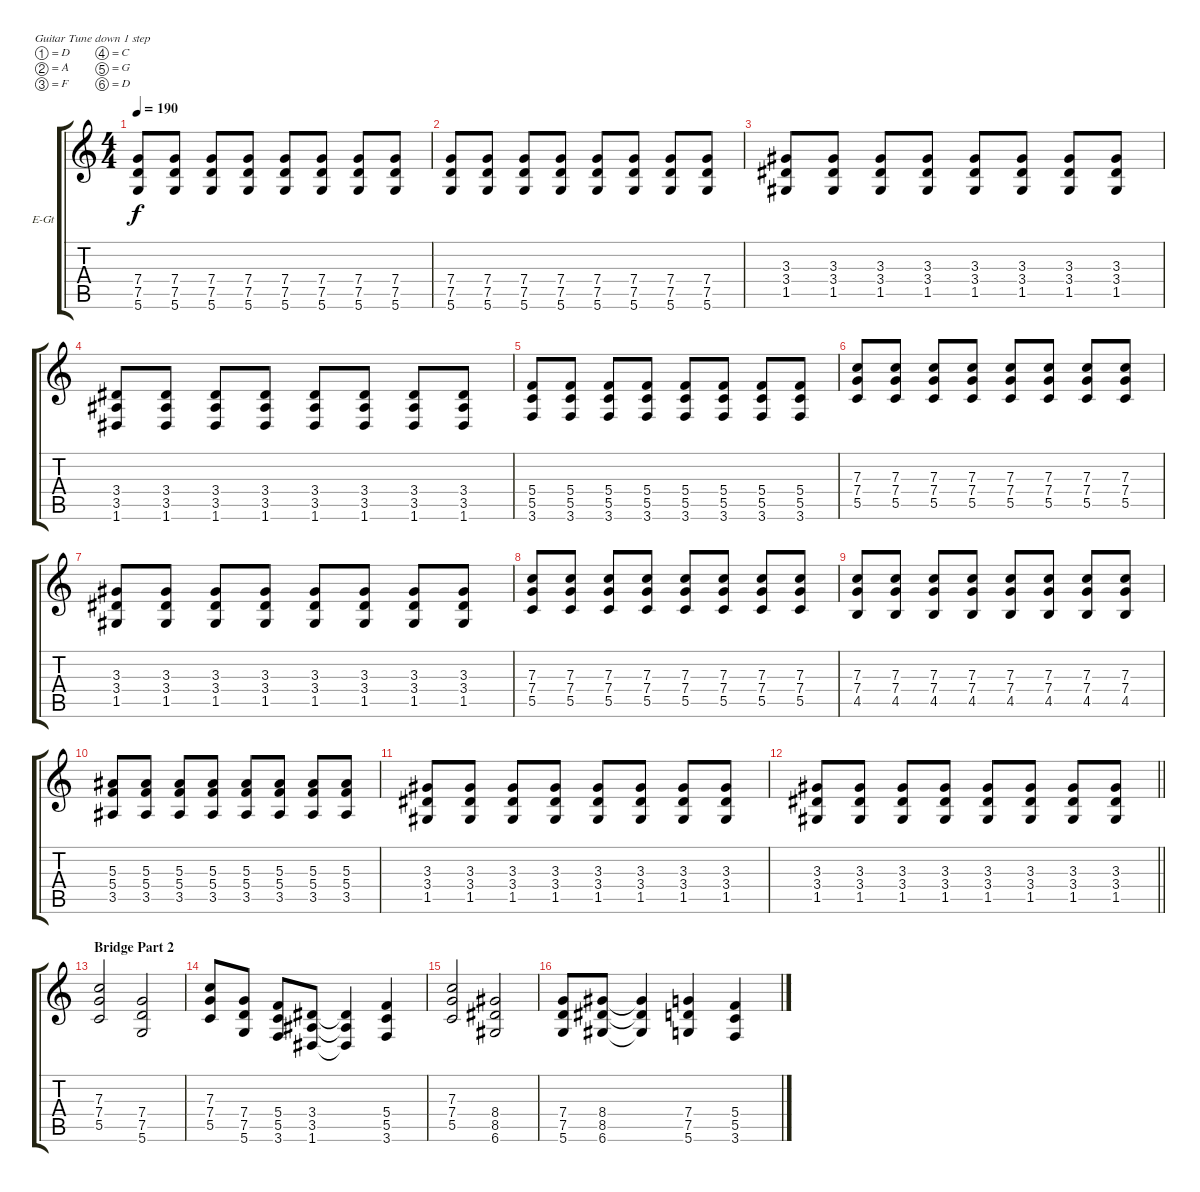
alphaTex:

\bracketExtendMode groupsimilarinstruments
\firstSystemTrackNameOrientation horizontal
\otherSystemsTrackNameOrientation horizontal
\track ("Rythm Guitar B" "E-Gt") {instrument overdrivenguitar}
\staff {score tabs}
\tuning (D4 A3 F3 C3 G2 D2)
\ts (4 4)
\tempo 190
\clef g2
\ks c
(7.4 7.5 5.6).8{dy f} (7.4 7.5 5.6).8 (7.4 7.5 5.6).8 (7.4 7.5 5.6).8 (7.4 7.5 5.6).8 (7.4 7.5 5.6).8 (7.4 7.5 5.6).8 (7.4 7.5 5.6).8 |
(7.4 7.5 5.6).8 (7.4 7.5 5.6).8 (7.4 7.5 5.6).8 (7.4 7.5 5.6).8 (7.4 7.5 5.6).8 (7.4 7.5 5.6).8 (7.4 7.5 5.6).8 (7.4 7.5 5.6).8 |
(3.3 3.4 1.5).8 (3.3 3.4 1.5).8 (3.3 3.4 1.5).8 (3.3 3.4 1.5).8 (3.3 3.4 1.5).8 (3.3 3.4 1.5).8 (3.3 3.4 1.5).8 (3.3 3.4 1.5).8 |
(3.4 3.5 1.6).8 (3.4 3.5 1.6).8 (3.4 3.5 1.6).8 (3.4 3.5 1.6).8 (3.4 3.5 1.6).8 (3.4 3.5 1.6).8 (3.4 3.5 1.6).8 (3.4 3.5 1.6).8 |
(5.4 5.5 3.6).8 (5.4 5.5 3.6).8 (5.4 5.5 3.6).8 (5.4 5.5 3.6).8 (5.4 5.5 3.6).8 (5.4 5.5 3.6).8 (5.4 5.5 3.6).8 (5.4 5.5 3.6).8 |
(7.3 7.4 5.5).8 (7.3 7.4 5.5).8 (7.3 7.4 5.5).8 (7.3 7.4 5.5).8 (7.3 7.4 5.5).8 (7.3 7.4 5.5).8 (7.3 7.4 5.5).8 (7.3 7.4 5.5).8 |
(3.3 3.4 1.5).8 (3.3 3.4 1.5).8 (3.3 3.4 1.5).8 (3.3 3.4 1.5).8 (3.3 3.4 1.5).8 (3.3 3.4 1.5).8 (3.3 3.4 1.5).8 (3.3 3.4 1.5).8 |
(7.3 7.4 5.5).8 (7.3 7.4 5.5).8 (7.3 7.4 5.5).8 (7.3 7.4 5.5).8 (7.3 7.4 5.5).8 (7.3 7.4 5.5).8 (7.3 7.4 5.5).8 (7.3 7.4 5.5).8 |
(7.3 7.4 4.5).8 (7.3 7.4 4.5).8 (7.3 7.4 4.5).8 (7.3 7.4 4.5).8 (7.3 7.4 4.5).8 (7.3 7.4 4.5).8 (7.3 7.4 4.5).8 (7.3 7.4 4.5).8 |
(5.3 5.4 3.5).8 (5.3 5.4 3.5).8 (5.3 5.4 3.5).8 (5.3 5.4 3.5).8 (5.3 5.4 3.5).8 (5.3 5.4 3.5).8 (5.3 5.4 3.5).8 (5.3 5.4 3.5).8 |
(3.3 3.4 1.5).8 (3.3 3.4 1.5).8 (3.3 3.4 1.5).8 (3.3 3.4 1.5).8 (3.3 3.4 1.5).8 (3.3 3.4 1.5).8 (3.3 3.4 1.5).8 (3.3 3.4 1.5).8 |
\barLineRight lightlight
(3.3 3.4 1.5).8 (3.3 3.4 1.5).8 (3.3 3.4 1.5).8 (3.3 3.4 1.5).8 (3.3 3.4 1.5).8 (3.3 3.4 1.5).8 (3.3 3.4 1.5).8 (3.3 3.4 1.5).8 |
\section ("" "Bridge Part 2")
(7.3 7.4 5.5).2 (7.4 7.5 5.6).2 |
(7.3 7.4 5.5).8 (7.4 7.5 5.6).8 (5.4 5.5 3.6).8 (3.4 3.5 1.6).8 (3.4{t} 3.5{t} 1.6{t}).4 (5.4 5.5 3.6).4 |
(7.3 7.4 5.5).2 (8.4 8.5 6.6).2 |
(7.4 7.5 5.6).8 (8.4 8.5 6.6).8 (8.4{t} 8.5{t} 6.6{t}).4 (7.4 7.5 5.6).4 (5.4 5.5 3.6).4
